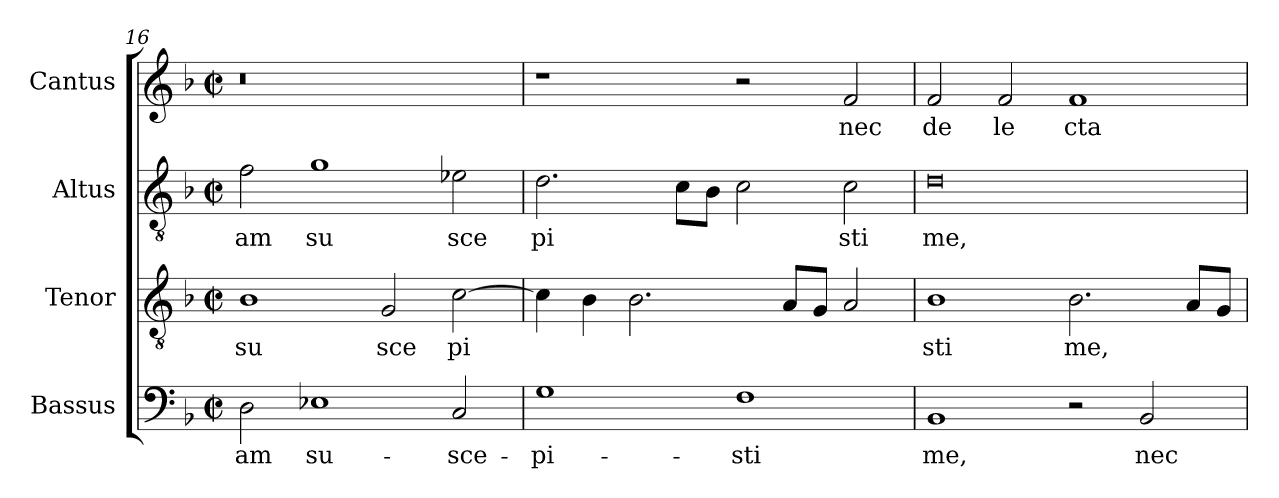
**kern	**text	**kern	**text	**kern	**text	**kern	**text
*part4	*part4	*part3	*part3	*part2	*part2	*part1	*part1
*staff4	*staff4	*staff3	*staff3	*staff2	*staff2	*staff1	*staff1
*I"Bassus	*	*I"Tenor	*	*I"Altus	*	*I"Cantus	*
*clefF4	*	*clefGv2	*	*clefGv2	*	*clefG2	*
*k[b-]	*	*k[b-]	*	*k[b-]	*	*k[b-]	*
*F:	*	*F:	*	*F:	*	*F:	*
*M2/2	*	*M2/2	*	*M2/2	*	*M2/2	*
*met(c|)	*	*met(c|)	*	*met(c|)	*	*met(c|)	*
=16	=16	=16	=16	=16	=16	=16	=16
!	!LO:LY:b:cj	!	!LO:LY:b:cj	!	!LO:LY:b:cj	!	!
2D\	-am	1B-	su	2f\	am	0r	.
!	!LO:LY:b:cj	!	!	!	!LO:LY:b:cj	!	!
1E-X	su-	.	.	1g	su	.	.
!	!	!	!LO:LY:b:cj	!	!	!	!
.	.	2G/	sce	.	.	.	.
!	!LO:LY:b:cj	!	!LO:LY:b:cj	!	!LO:LY:b:cj	!	!
2C/	-sce-	[>2c\	pi	2e-X\	sce	.	.
=17	=17	=17	=17	=17	=17	=17	=17
!	!LO:LY:b:cj	!	!	!	!LO:LY:b:cj	!	!
1G	-pi-	4c\]	.	2.d\	pi	1r	.
.	.	4B-\	.	.	.	.	.
.	.	2.B-\	.	.	.	.	.
.	.	.	.	8c\L	.	.	.
.	.	.	.	8B-\J	.	.	.
!	!LO:LY:b:cj	!	!	!	!	!	!
1F	-sti	.	.	2c\	.	2r	.
.	.	8A/L	.	.	.	.	.
.	.	8G/J	.	.	.	.	.
!	!	!	!	!	!LO:LY:b:cj	!	!LO:LY:b:cj
.	.	2A/	.	2c\	sti	2f/	nec
!!LO:LB:g=z
=18	=18	=18	=18	=18	=18	=18	=18
!	!LO:LY:b:cj	!	!LO:LY:b:cj	!	!LO:LY:b:cj	!	!LO:LY:b:cj
1BB-	me,	1B-	sti	0d	me,	2f/	de
!	!	!	!	!	!	!	!LO:LY:b:cj
.	.	.	.	.	.	2f/	le
!	!	!	!LO:LY:b	!	!	!	!LO:LY:b:cj
2r	.	2.B-\	me,	.	.	1f	cta
!	!LO:LY:b:cj	!	!	!	!	!	!
2BB-/	nec	.	.	.	.	.	.
.	.	8A/L	.	.	.	.	.
.	.	8G/J	.	.	.	.	.
=	=	=	=	=	=	=	=
*-	*-	*-	*-	*-	*-	*-	*-
